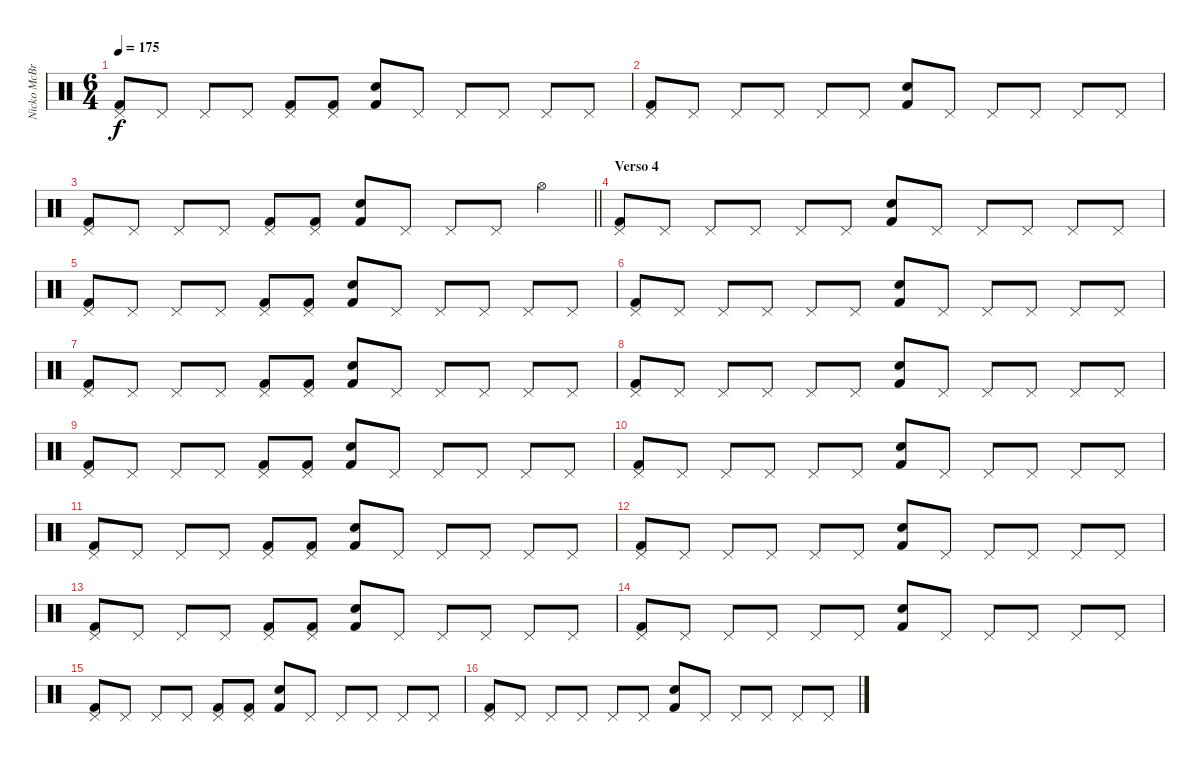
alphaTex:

\track ("Nicko McBrain" "Nicko McBr") {instrument percussion}
\staff {score}
\articulation defaults
\ts (6 4)
\tempo 175
\clef neutral
\ks c
("Pedal Hi-Hat (hit)" "Kick (hit) 2").8{dy f} "Pedal Hi-Hat (hit)".8 "Pedal Hi-Hat (hit)".8 "Pedal Hi-Hat (hit)".8 ("Pedal Hi-Hat (hit)" "Kick (hit) 2").8 ("Pedal Hi-Hat (hit)" "Kick (hit) 2").8 ("Snare (hit) 2" "Kick (hit) 2").8 "Pedal Hi-Hat (hit)".8 "Pedal Hi-Hat (hit)".8 "Pedal Hi-Hat (hit)".8 "Pedal Hi-Hat (hit)".8 "Pedal Hi-Hat (hit)".8 |
("Pedal Hi-Hat (hit)" "Kick (hit) 2").8 "Pedal Hi-Hat (hit)".8 "Pedal Hi-Hat (hit)".8 "Pedal Hi-Hat (hit)".8 "Pedal Hi-Hat (hit)".8 "Pedal Hi-Hat (hit)".8 ("Snare (hit) 2" "Kick (hit) 2").8 "Pedal Hi-Hat (hit)".8 "Pedal Hi-Hat (hit)".8 "Pedal Hi-Hat (hit)".8 "Pedal Hi-Hat (hit)".8 "Pedal Hi-Hat (hit)".8 |
\barLineRight lightlight
("Pedal Hi-Hat (hit)" "Kick (hit) 2").8 "Pedal Hi-Hat (hit)".8 "Pedal Hi-Hat (hit)".8 "Pedal Hi-Hat (hit)".8 ("Pedal Hi-Hat (hit)" "Kick (hit) 2").8 ("Pedal Hi-Hat (hit)" "Kick (hit) 2").8 ("Snare (hit) 2" "Kick (hit) 2").8 "Pedal Hi-Hat (hit)".8 "Pedal Hi-Hat (hit)".8 "Pedal Hi-Hat (hit)".8 "Hi-Hat (open)".4 |
\section ("" "Verso 4")
("Pedal Hi-Hat (hit)" "Kick (hit) 2").8 "Pedal Hi-Hat (hit)".8 "Pedal Hi-Hat (hit)".8 "Pedal Hi-Hat (hit)".8 "Pedal Hi-Hat (hit)".8 "Pedal Hi-Hat (hit)".8 ("Snare (hit) 2" "Kick (hit) 2").8 "Pedal Hi-Hat (hit)".8 "Pedal Hi-Hat (hit)".8 "Pedal Hi-Hat (hit)".8 "Pedal Hi-Hat (hit)".8 "Pedal Hi-Hat (hit)".8 |
("Pedal Hi-Hat (hit)" "Kick (hit) 2").8 "Pedal Hi-Hat (hit)".8 "Pedal Hi-Hat (hit)".8 "Pedal Hi-Hat (hit)".8 ("Pedal Hi-Hat (hit)" "Kick (hit) 2").8 ("Pedal Hi-Hat (hit)" "Kick (hit) 2").8 ("Snare (hit) 2" "Kick (hit) 2").8 "Pedal Hi-Hat (hit)".8 "Pedal Hi-Hat (hit)".8 "Pedal Hi-Hat (hit)".8 "Pedal Hi-Hat (hit)".8 "Pedal Hi-Hat (hit)".8 |
("Pedal Hi-Hat (hit)" "Kick (hit) 2").8 "Pedal Hi-Hat (hit)".8 "Pedal Hi-Hat (hit)".8 "Pedal Hi-Hat (hit)".8 "Pedal Hi-Hat (hit)".8 "Pedal Hi-Hat (hit)".8 ("Snare (hit) 2" "Kick (hit) 2").8 "Pedal Hi-Hat (hit)".8 "Pedal Hi-Hat (hit)".8 "Pedal Hi-Hat (hit)".8 "Pedal Hi-Hat (hit)".8 "Pedal Hi-Hat (hit)".8 |
("Pedal Hi-Hat (hit)" "Kick (hit) 2").8 "Pedal Hi-Hat (hit)".8 "Pedal Hi-Hat (hit)".8 "Pedal Hi-Hat (hit)".8 ("Pedal Hi-Hat (hit)" "Kick (hit) 2").8 ("Pedal Hi-Hat (hit)" "Kick (hit) 2").8 ("Snare (hit) 2" "Kick (hit) 2").8 "Pedal Hi-Hat (hit)".8 "Pedal Hi-Hat (hit)".8 "Pedal Hi-Hat (hit)".8 "Pedal Hi-Hat (hit)".8 "Pedal Hi-Hat (hit)".8 |
("Pedal Hi-Hat (hit)" "Kick (hit) 2").8 "Pedal Hi-Hat (hit)".8 "Pedal Hi-Hat (hit)".8 "Pedal Hi-Hat (hit)".8 "Pedal Hi-Hat (hit)".8 "Pedal Hi-Hat (hit)".8 ("Snare (hit) 2" "Kick (hit) 2").8 "Pedal Hi-Hat (hit)".8 "Pedal Hi-Hat (hit)".8 "Pedal Hi-Hat (hit)".8 "Pedal Hi-Hat (hit)".8 "Pedal Hi-Hat (hit)".8 |
("Pedal Hi-Hat (hit)" "Kick (hit) 2").8 "Pedal Hi-Hat (hit)".8 "Pedal Hi-Hat (hit)".8 "Pedal Hi-Hat (hit)".8 ("Pedal Hi-Hat (hit)" "Kick (hit) 2").8 ("Pedal Hi-Hat (hit)" "Kick (hit) 2").8 ("Snare (hit) 2" "Kick (hit) 2").8 "Pedal Hi-Hat (hit)".8 "Pedal Hi-Hat (hit)".8 "Pedal Hi-Hat (hit)".8 "Pedal Hi-Hat (hit)".8 "Pedal Hi-Hat (hit)".8 |
("Pedal Hi-Hat (hit)" "Kick (hit) 2").8 "Pedal Hi-Hat (hit)".8 "Pedal Hi-Hat (hit)".8 "Pedal Hi-Hat (hit)".8 "Pedal Hi-Hat (hit)".8 "Pedal Hi-Hat (hit)".8 ("Snare (hit) 2" "Kick (hit) 2").8 "Pedal Hi-Hat (hit)".8 "Pedal Hi-Hat (hit)".8 "Pedal Hi-Hat (hit)".8 "Pedal Hi-Hat (hit)".8 "Pedal Hi-Hat (hit)".8 |
("Pedal Hi-Hat (hit)" "Kick (hit) 2").8 "Pedal Hi-Hat (hit)".8 "Pedal Hi-Hat (hit)".8 "Pedal Hi-Hat (hit)".8 ("Pedal Hi-Hat (hit)" "Kick (hit) 2").8 ("Pedal Hi-Hat (hit)" "Kick (hit) 2").8 ("Snare (hit) 2" "Kick (hit) 2").8 "Pedal Hi-Hat (hit)".8 "Pedal Hi-Hat (hit)".8 "Pedal Hi-Hat (hit)".8 "Pedal Hi-Hat (hit)".8 "Pedal Hi-Hat (hit)".8 |
("Pedal Hi-Hat (hit)" "Kick (hit) 2").8 "Pedal Hi-Hat (hit)".8 "Pedal Hi-Hat (hit)".8 "Pedal Hi-Hat (hit)".8 "Pedal Hi-Hat (hit)".8 "Pedal Hi-Hat (hit)".8 ("Snare (hit) 2" "Kick (hit) 2").8 "Pedal Hi-Hat (hit)".8 "Pedal Hi-Hat (hit)".8 "Pedal Hi-Hat (hit)".8 "Pedal Hi-Hat (hit)".8 "Pedal Hi-Hat (hit)".8 |
("Pedal Hi-Hat (hit)" "Kick (hit) 2").8 "Pedal Hi-Hat (hit)".8 "Pedal Hi-Hat (hit)".8 "Pedal Hi-Hat (hit)".8 ("Pedal Hi-Hat (hit)" "Kick (hit) 2").8 ("Pedal Hi-Hat (hit)" "Kick (hit) 2").8 ("Snare (hit) 2" "Kick (hit) 2").8 "Pedal Hi-Hat (hit)".8 "Pedal Hi-Hat (hit)".8 "Pedal Hi-Hat (hit)".8 "Pedal Hi-Hat (hit)".8 "Pedal Hi-Hat (hit)".8 |
("Pedal Hi-Hat (hit)" "Kick (hit) 2").8 "Pedal Hi-Hat (hit)".8 "Pedal Hi-Hat (hit)".8 "Pedal Hi-Hat (hit)".8 "Pedal Hi-Hat (hit)".8 "Pedal Hi-Hat (hit)".8 ("Snare (hit) 2" "Kick (hit) 2").8 "Pedal Hi-Hat (hit)".8 "Pedal Hi-Hat (hit)".8 "Pedal Hi-Hat (hit)".8 "Pedal Hi-Hat (hit)".8 "Pedal Hi-Hat (hit)".8 |
("Pedal Hi-Hat (hit)" "Kick (hit) 2").8 "Pedal Hi-Hat (hit)".8 "Pedal Hi-Hat (hit)".8 "Pedal Hi-Hat (hit)".8 ("Pedal Hi-Hat (hit)" "Kick (hit) 2").8 ("Pedal Hi-Hat (hit)" "Kick (hit) 2").8 ("Snare (hit) 2" "Kick (hit) 2").8 "Pedal Hi-Hat (hit)".8 "Pedal Hi-Hat (hit)".8 "Pedal Hi-Hat (hit)".8 "Pedal Hi-Hat (hit)".8 "Pedal Hi-Hat (hit)".8 |
("Pedal Hi-Hat (hit)" "Kick (hit) 2").8 "Pedal Hi-Hat (hit)".8 "Pedal Hi-Hat (hit)".8 "Pedal Hi-Hat (hit)".8 "Pedal Hi-Hat (hit)".8 "Pedal Hi-Hat (hit)".8 ("Snare (hit) 2" "Kick (hit) 2").8 "Pedal Hi-Hat (hit)".8 "Pedal Hi-Hat (hit)".8 "Pedal Hi-Hat (hit)".8 "Pedal Hi-Hat (hit)".8 "Pedal Hi-Hat (hit)".8
